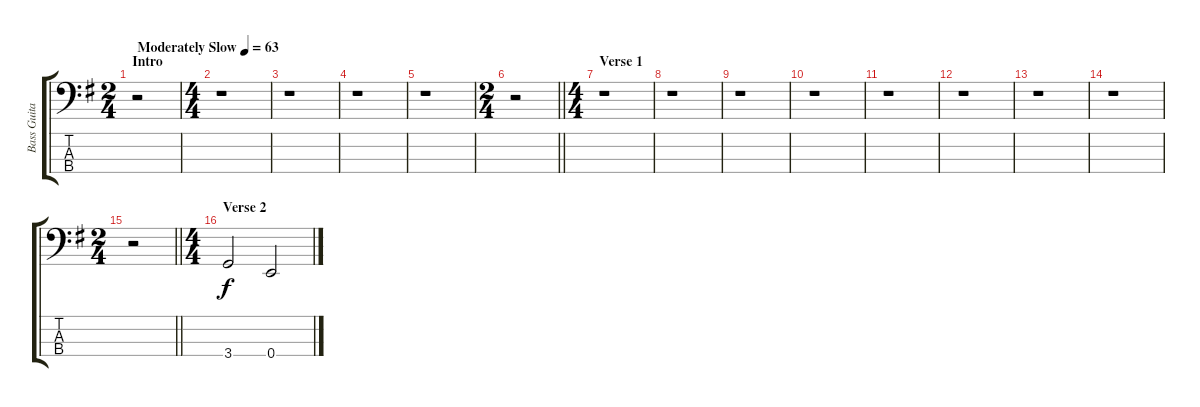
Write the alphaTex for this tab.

\track ("Bass Guitar" "Bass Guita") {instrument electricbassfinger}
\staff {score tabs}
\tuning (G2 D2 A1 E1) {hide}
\ts (2 4)
\section ("" "Intro")
\tempo (63 "Moderately Slow")
\clef f4
\ks g
r.2{dy f instrument electricbassfinger} |
\ts (4 4)
r.1 |
r.1 |
r.1 |
r.1 |
\ts (2 4)
\barLineRight lightlight
r.2 |
\ts (4 4)
\section ("" "Verse 1")
r.1 |
r.1 |
r.1 |
r.1 |
r.1 |
r.1 |
r.1 |
r.1 |
\ts (2 4)
\barLineRight lightlight
r.2 |
\ts (4 4)
\section ("" "Verse 2")
3.4.2 0.4.2
